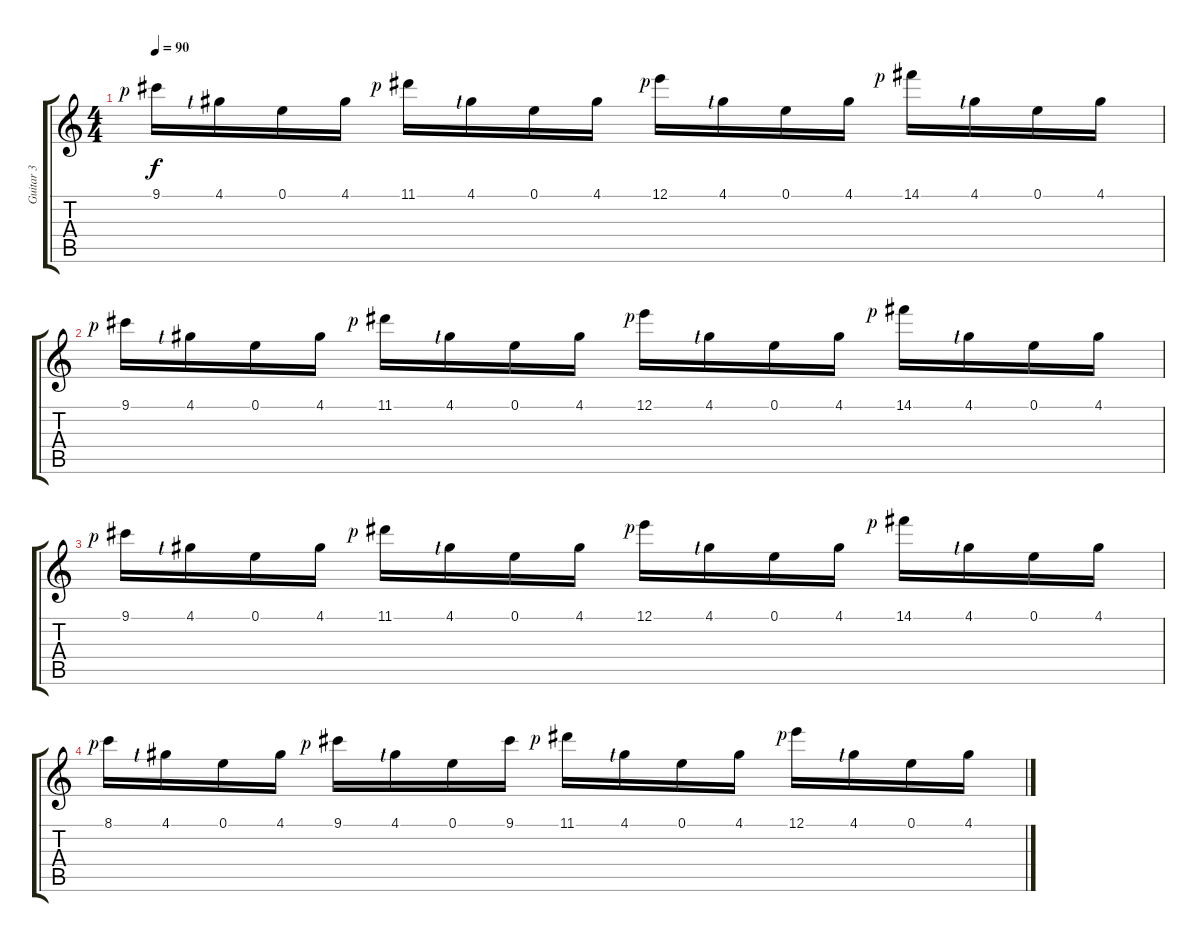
\track ("Guitar 3" "Guitar 3") {instrument overdrivenguitar}
\staff {score tabs}
\tuning (E4 B3 G3 D3 A2 E2) {hide}
\ts (4 4)
\tempo 90
\clef g2
\ks c
9.1{rf 1}.16{dy f} 4.1{lf 1}.16 0.1.16 4.1.16 11.1{rf 1}.16 4.1{lf 1}.16 0.1.16 4.1.16 12.1{rf 1}.16 4.1{lf 1}.16 0.1.16 4.1.16 14.1{rf 1}.16 4.1{lf 1}.16 0.1.16 4.1.16 |
9.1{rf 1}.16 4.1{lf 1}.16 0.1.16 4.1.16 11.1{rf 1}.16 4.1{lf 1}.16 0.1.16 4.1.16 12.1{rf 1}.16 4.1{lf 1}.16 0.1.16 4.1.16 14.1{rf 1}.16 4.1{lf 1}.16 0.1.16 4.1.16 |
9.1{rf 1}.16 4.1{lf 1}.16 0.1.16 4.1.16 11.1{rf 1}.16 4.1{lf 1}.16 0.1.16 4.1.16 12.1{rf 1}.16 4.1{lf 1}.16 0.1.16 4.1.16 14.1{rf 1}.16 4.1{lf 1}.16 0.1.16 4.1.16 |
8.1{rf 1}.16 4.1{lf 1}.16 0.1.16 4.1.16 9.1{rf 1}.16 4.1{lf 1}.16 0.1.16 9.1.16 11.1{rf 1}.16 4.1{lf 1}.16 0.1.16 4.1.16 12.1{rf 1}.16 4.1{lf 1}.16 0.1.16 4.1.16
